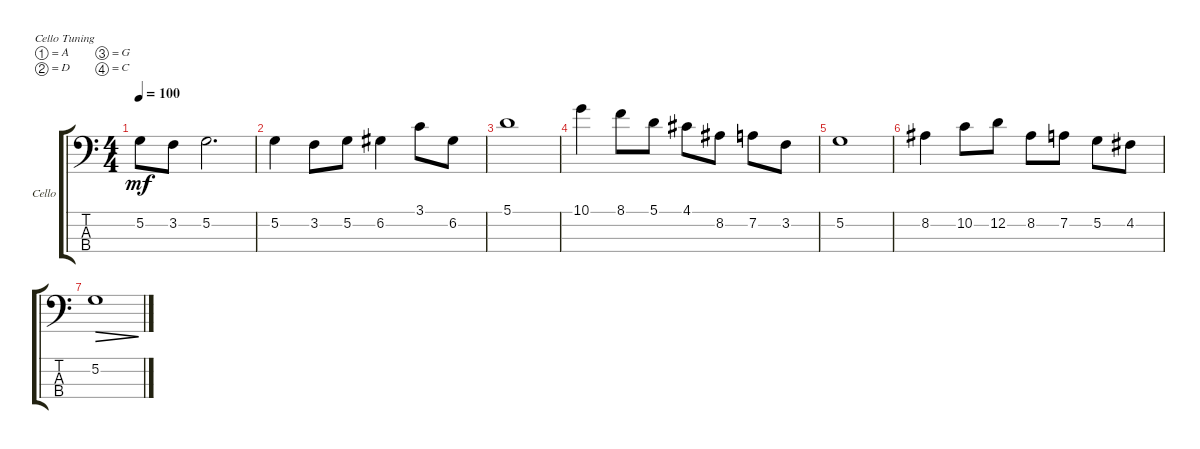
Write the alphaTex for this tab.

\defaultSystemsLayout 4
\bracketExtendMode groupsimilarinstruments
\firstSystemTrackNameOrientation horizontal
\otherSystemsTrackNameOrientation horizontal
\track ("Erik Friedlander" "Cello") {instrument cello}
\staff {score tabs}
\tuning (A3 D3 G2 C2)
\ts (4 4)
\tempo 100
\clef f4
\ks c
5.2.8{dy mf} 3.2.8 5.2.2{d} |
5.2.4 3.2.8 5.2.8 6.2.4 3.1.8 6.2.8 |
5.1.1 |
10.1.4 8.1.8 5.1.8 4.1.8 8.2.8 7.2.8 3.2.8 |
5.2.1 |
8.2.4 10.2.8 12.2.8 8.2.8 7.2.8 5.2.8 4.2.8 |
5.2.1{dec}
